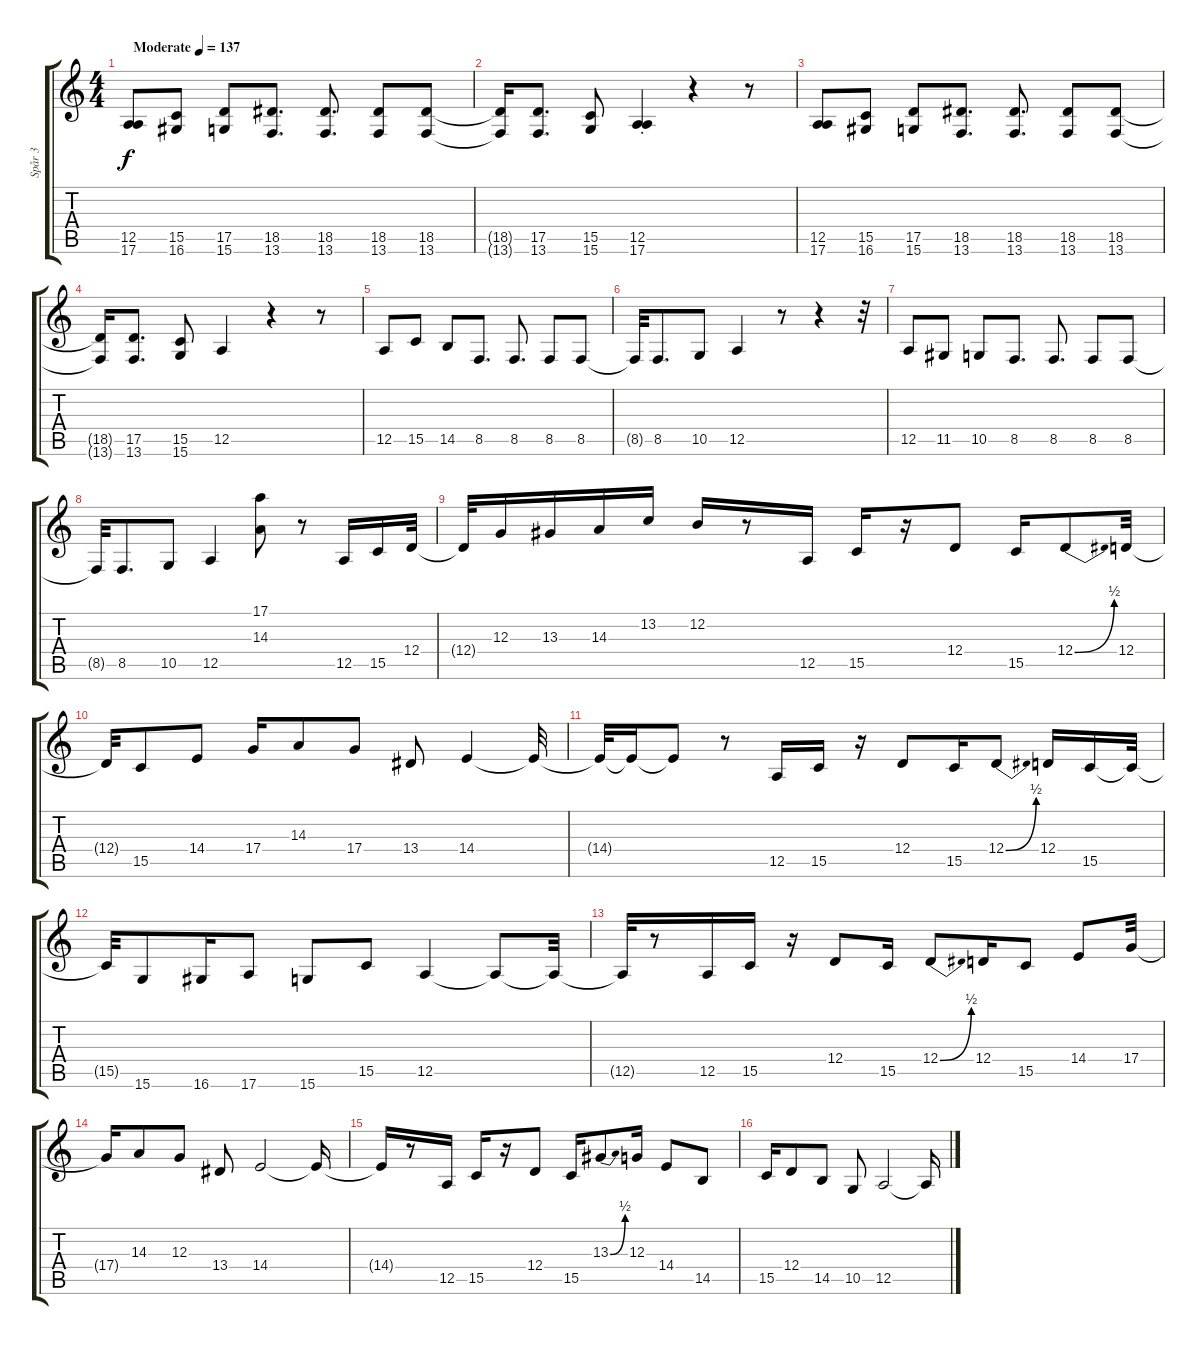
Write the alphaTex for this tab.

\track ("Spår 3" "Spår 3") {instrument trumpet}
\staff {score tabs}
\tuning (E4 B3 G3 D3 A2 E2) {hide}
\ts (4 4)
\tempo (137 "Moderate")
\clef g2
\ks c
(12.5 17.6).8{dy f instrument trumpet} (15.5 16.6).8 (17.5 15.6).8 (18.5 13.6).8{d} (18.5 13.6).8{d} (18.5 13.6).8 (18.5 13.6).8 |
(18.5{t} 13.6{t}).16 (17.5 13.6).8{d} (15.5 15.6).8 (12.5 17.6{st}).4 r.4 r.8 |
(12.5 17.6).8 (15.5 16.6).8 (17.5 15.6).8 (18.5 13.6).8{d} (18.5 13.6).8{d} (18.5 13.6).8 (18.5 13.6).8 |
(18.5{t} 13.6{t}).16 (17.5 13.6).8{d} (15.5 15.6).8 12.5.4 r.4 r.8 |
12.5.8 15.5.8 14.5.8 8.5.8{d} 8.5.8{d} 8.5.8 8.5.8 |
8.5{t}.32 8.5.8{d} 10.5.8 12.5.4 r.8 r.4 r.32 |
12.5.8 11.5.8 10.5.8 8.5.8{d} 8.5.8{d} 8.5.8 8.5.8 |
8.5{t}.32 8.5.8{d} 10.5.8 12.5.4 (17.1 14.3).8 r.8 12.5.16 15.5.16 12.4.32 |
12.4{t}.32 12.3.16 13.3.16 14.3.16 13.2.16 12.2.16 r.8 12.5.16 15.5.16 r.16 12.4.8 15.5.16 12.4{be (bend 0 0 60 2)}.8 12.4.32 |
12.4{t}.32 15.5.8 14.4.8 17.4.16 14.3.8 17.4.8 13.4.8 14.4.4 14.4{t}.32 |
14.4{t}.32 14.4{t}.16 14.4{t}.8 r.8 12.5.16 15.5.16 r.16 12.4.8 15.5.16 12.4{be (bend 0 0 60 2)}.8 12.4.16 15.5.16 15.5{t}.32 |
15.5{t}.32 15.6.8 16.6.16 17.6.8 15.6.8 15.5.8 12.5.4 12.5{t}.8 12.5{t}.32 |
12.5{t}.32 r.8 12.5.16 15.5.16 r.16 12.4.8 15.5.16 12.4{be (bend 0 0 60 2)}.8 12.4.16 15.5.8 14.4.8 17.4.32 |
17.4{t}.16 14.3.8 12.3.8 13.4.8 14.4.2 14.4{t}.16 |
14.4{t}.16 r.8 12.5.16 15.5.16 r.16 12.4.8 15.5.16 13.3{be (bend 0 0 60 2)}.8 12.3.16 14.4.8 14.5.8 |
15.5.16 12.4.8 14.5.8 10.5.8 12.5.2 12.5{t}.16
